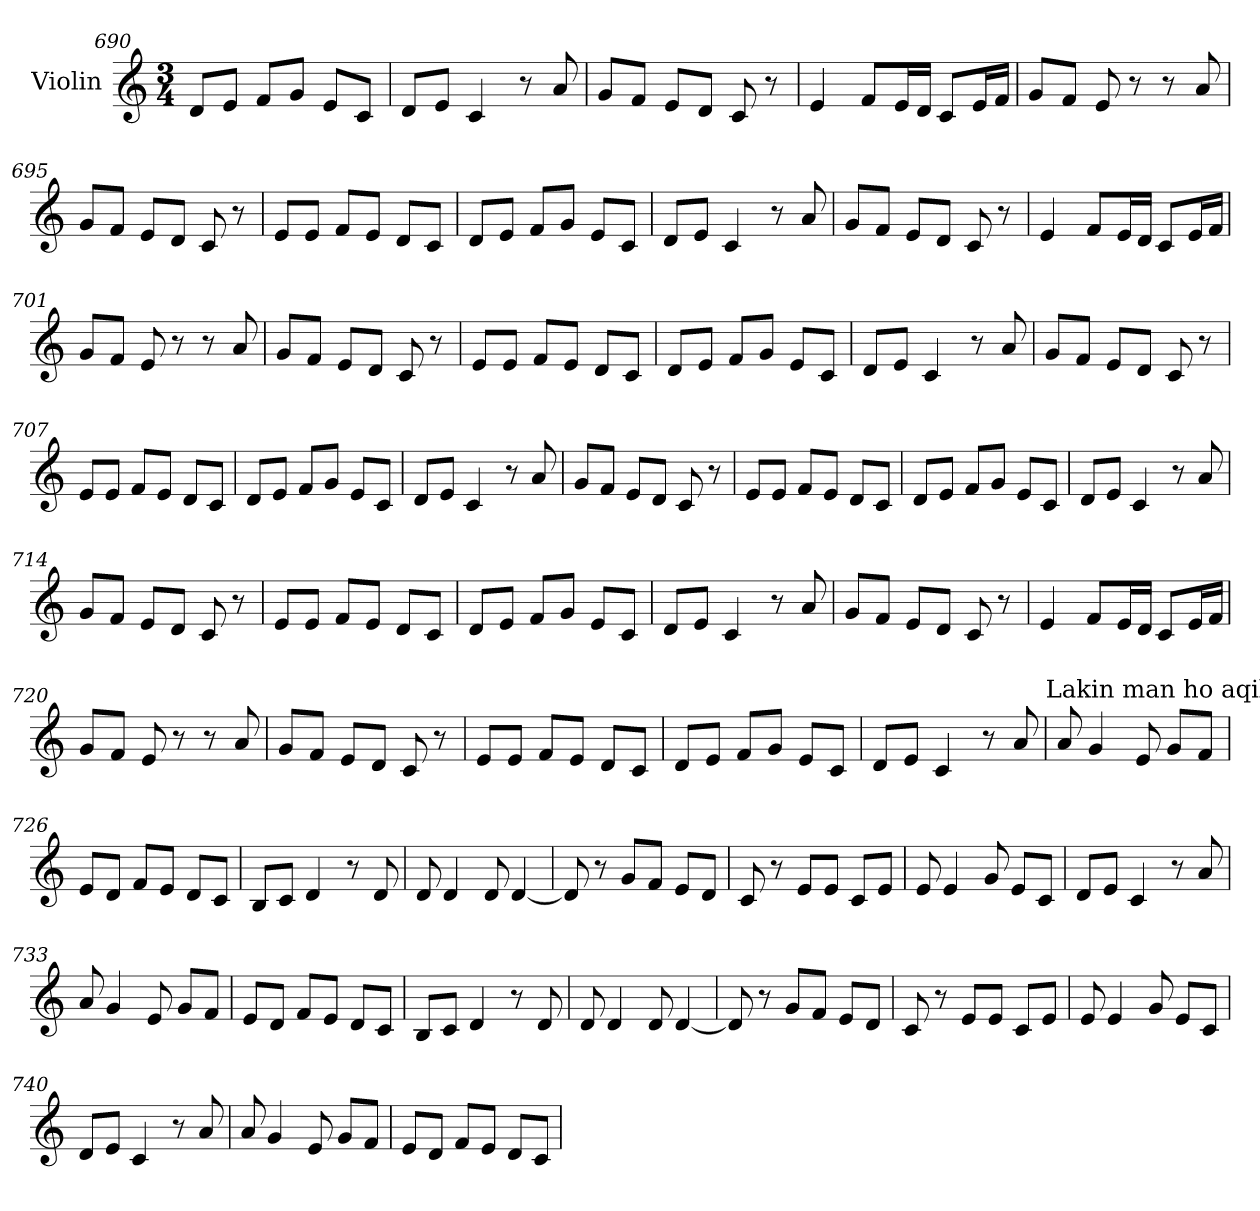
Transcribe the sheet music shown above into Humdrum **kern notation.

**kern
*part1
*staff1
*I"Violin
!!LO:PB:g=z
*clefG2
*k[]
*C:
*M3/4
=690
8d/L
8e/J
8f/L
8g/J
8e/L
8c/J
!!LO:PB:g=z
=691
8d/L
8e/J
4c/
8r
8a/
=692
8g/L
8f/J
8e/L
8d/J
8c/
8r
=693
4e/
8f/L
16e/L
16d/JJ
8c/L
16e/L
16f/JJ
=694
8g/L
8f/J
8e/
8r
8r
8a/
=695
8g/L
8f/J
8e/L
8d/J
8c/
8r
!!LO:PB:g=z
=696
8e/L
8e/J
8f/L
8e/J
8d/L
8c/J
!!LO:PB:g=z
=697
8d/L
8e/J
8f/L
8g/J
8e/L
8c/J
=698
8d/L
8e/J
4c/
8r
8a/
=699
8g/L
8f/J
8e/L
8d/J
8c/
8r
=700
4e/
8f/L
16e/L
16d/JJ
8c/L
16e/L
16f/JJ
=701
8g/L
8f/J
8e/
8r
8r
8a/
!!LO:PB:g=z
=702
8g/L
8f/J
8e/L
8d/J
8c/
8r
!!LO:PB:g=z
=703
8e/L
8e/J
8f/L
8e/J
8d/L
8c/J
=704
8d/L
8e/J
8f/L
8g/J
8e/L
8c/J
=705
8d/L
8e/J
4c/
8r
8a/
=706
8g/L
8f/J
8e/L
8d/J
8c/
8r
=707
8e/L
8e/J
8f/L
8e/J
8d/L
8c/J
=708
8d/L
8e/J
8f/L
8g/J
8e/L
8c/J
!!LO:PB:g=z
=709
8d/L
8e/J
4c/
8r
8a/
=710
8g/L
8f/J
8e/L
8d/J
8c/
8r
=711
8e/L
8e/J
8f/L
8e/J
8d/L
8c/J
=712
8d/L
8e/J
8f/L
8g/J
8e/L
8c/J
=713
8d/L
8e/J
4c/
8r
8a/
!!LO:PB:g=z
=714
8g/L
8f/J
8e/L
8d/J
8c/
8r
!!LO:PB:g=z
=715
8e/L
8e/J
8f/L
8e/J
8d/L
8c/J
=716
8d/L
8e/J
8f/L
8g/J
8e/L
8c/J
=717
8d/L
8e/J
4c/
8r
8a/
=718
8g/L
8f/J
8e/L
8d/J
8c/
8r
=719
4e/
8f/L
16e/L
16d/JJ
8c/L
16e/L
16f/JJ
!!LO:PB:g=z
=720
8g/L
8f/J
8e/
8r
8r
8a/
!!LO:PB:g=z
=721
8g/L
8f/J
8e/L
8d/J
8c/
8r
=722
8e/L
8e/J
8f/L
8e/J
8d/L
8c/J
=723
8d/L
8e/J
8f/L
8g/J
8e/L
8c/J
=724
8d/L
8e/J
4c/
8r
8a/
!LO:TX:a:t=Lakin man ho aqil
=725
*MM100
8a/
4g/
8e/
8g/L
8f/J
!!LO:PB:g=z
=726
8e/L
8d/J
8f/L
8e/J
8d/L
8c/J
!!LO:PB:g=z
=727
8B/L
8c/J
4d/
8r
8d/
=728
8d/
4d/
8d/
[4d/
=729
8d/]
8r
8g/L
8f/J
8e/L
8d/J
=730
8c/
8r
8e/L
8e/J
8c/L
8e/J
=731
8e/
4e/
8g/
8e/L
8c/J
!!LO:PB:g=z
=732
8d/L
8e/J
4c/
8r
8a/
!!LO:PB:g=z
=733
8a/
4g/
8e/
8g/L
8f/J
=734
8e/L
8d/J
8f/L
8e/J
8d/L
8c/J
=735
8B/L
8c/J
4d/
8r
8d/
=736
8d/
4d/
8d/
[4d/
=737
8d/]
8r
8g/L
8f/J
8e/L
8d/J
!!LO:PB:g=z
=738
8c/
8r
8e/L
8e/J
8c/L
8e/J
!!LO:PB:g=z
=739
8e/
4e/
8g/
8e/L
8c/J
=740
8d/L
8e/J
4c/
8r
8a/
=741
8a/
4g/
8e/
8g/L
8f/J
=742
8e/L
8d/J
8f/L
8e/J
8d/L
8c/J
=
*-
